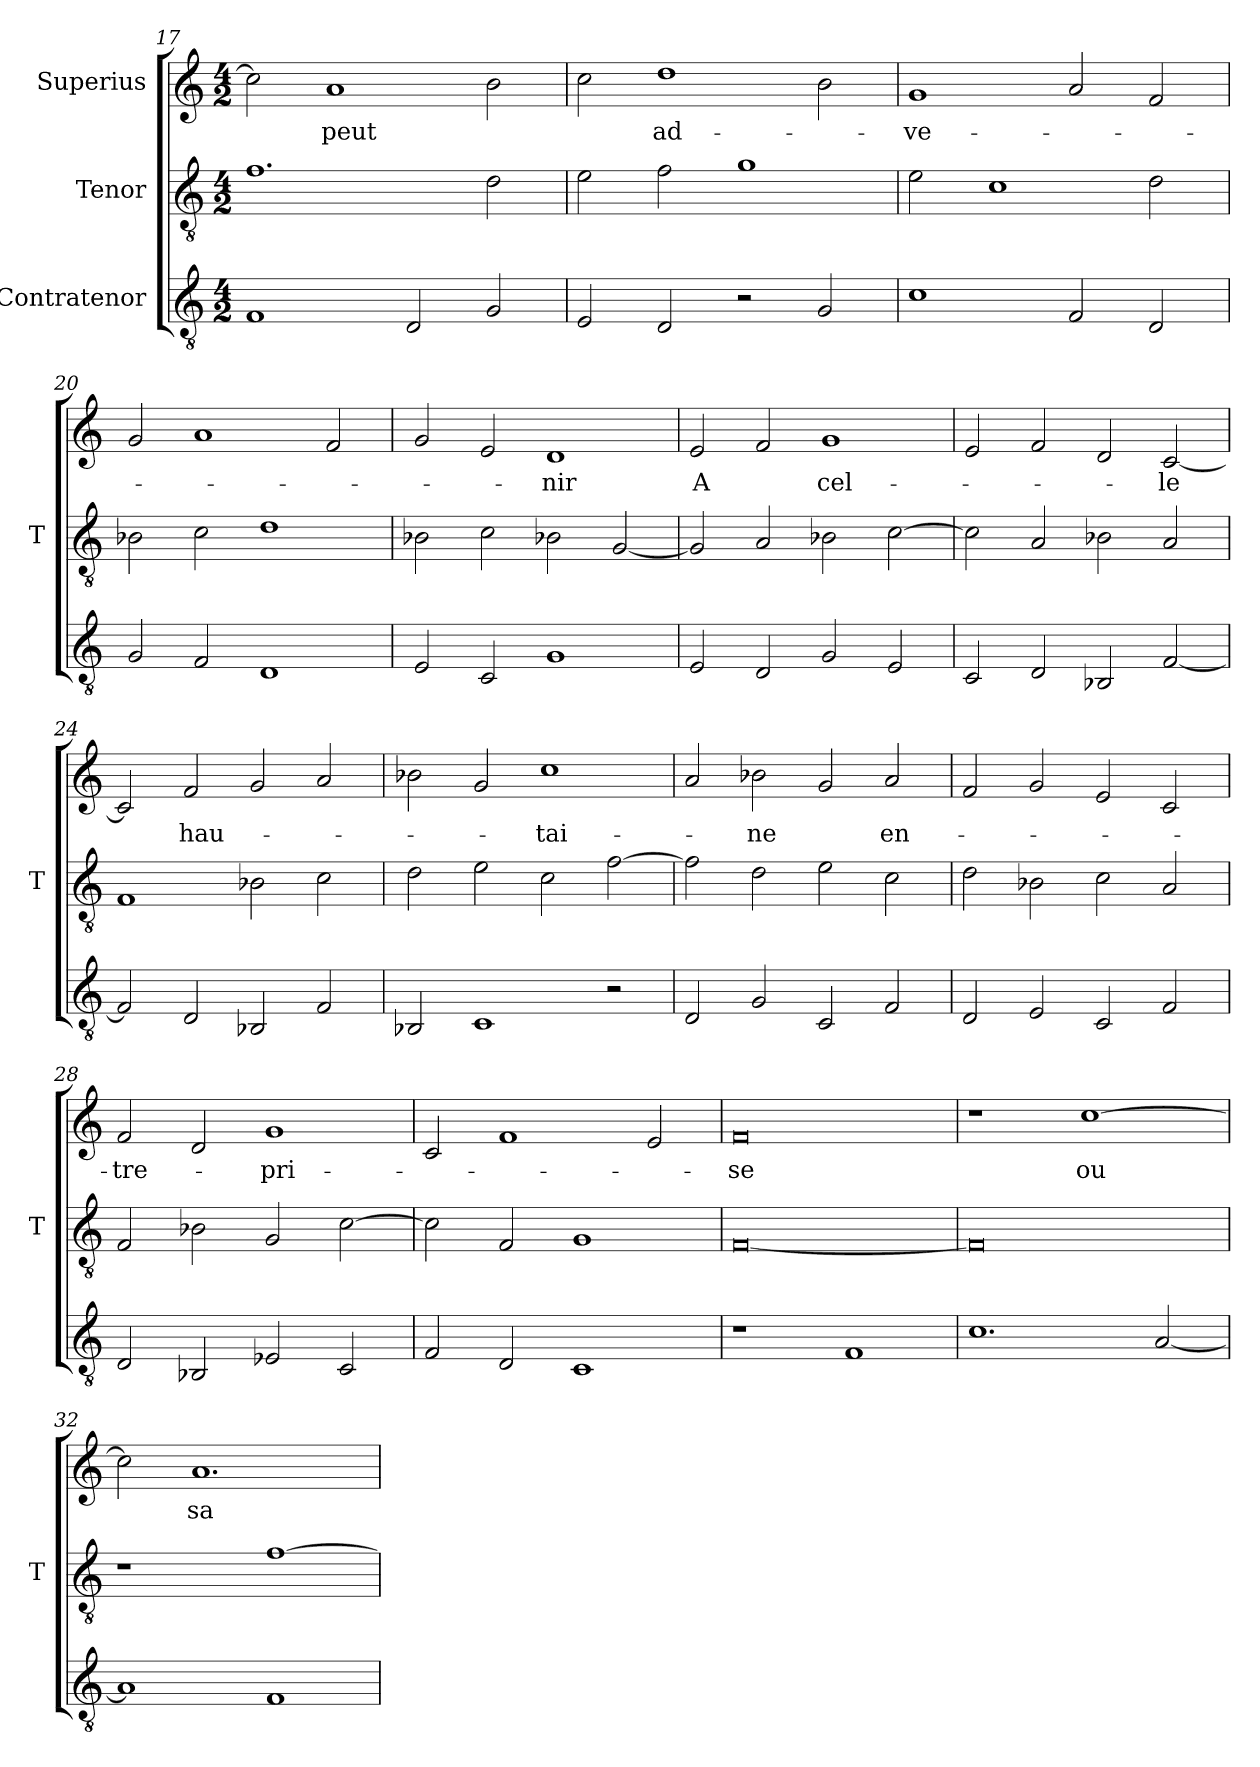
**kern	**kern	**kern	**text
*part3	*part2	*part1	*part1
*staff3	*staff2	*staff1	*staff1
*I"Contratenor	*I"Tenor	*I"Superius	*
*	*I'T	*	*
*clefGv2	*clefGv2	*clefG2	*
*M4/2	*M4/2	*M4/2	*
=17	=17	=17	=17
1F	1.f	2cc]	.
.	.	1a	-peut
2D	.	.	.
2G	2d	2b	.
=18	=18	=18	=18
2E	2e	2cc	.
2D	2f	1dd	ad-
2r	1g	.	.
2G	.	2b	.
=19	=19	=19	=19
1c	2e	1g	-ve-
.	1c	.	.
2F	.	2a	.
2D	2d	2f	.
=20	=20	=20	=20
2G	2B-X	2g	.
2F	2c	1a	.
1D	1d	.	.
.	.	2f	.
=21	=21	=21	=21
2E	2B-X	2g	.
2C	2c	2e	.
1G	2B-X	1d	-nir
.	[2G	.	.
=22	=22	=22	=22
2E	2G]	2e	-A
2D	2A	2f	.
2G	2B-X	1g	cel-
2E	[2c	.	.
=23	=23	=23	=23
2C	2c]	2e	.
2D	2A	2f	.
2BB-X	2B-X	2d	.
[2F	2A	[2c	-le
=24	=24	=24	=24
2F]	1F	2c]	.
2D	.	2f	hau-
2BB-X	2B-X	2g	.
2F	2c	2a	.
=25	=25	=25	=25
2BB-X	2d	2b-X	.
1C	2e	2g	.
.	2c	1cc	-tai-
2r	[2f	.	.
=26	=26	=26	=26
2D	2f]	2a	.
2G	2d	2b-X	-ne
2C	2e	2g	.
2F	2c	2a	en-
=27	=27	=27	=27
2D	2d	2f	.
2E	2B-X	2g	.
2C	2c	2e	.
2F	2A	2c	.
=28	=28	=28	=28
2D	2F	2f	-tre-
2BB-X	2B-X	2d	.
2E-X	2G	1g	-pri-
2C	[2c	.	.
=29	=29	=29	=29
2F	2c]	2c	.
2D	2F	1f	.
1C	1G	.	.
.	.	2e	.
=30	=30	=30	=30
1r	[0F	0f	-se
1F	.	.	.
=31	=31	=31	=31
1.c	0F]	1r	.
.	.	[1cc	-ou
[2A	.	.	.
=32	=32	=32	=32
1A]	1r	2cc]	.
.	.	1.a	-sa
1F	[1f	.	.
=	=	=	=
*-	*-	*-	*-
